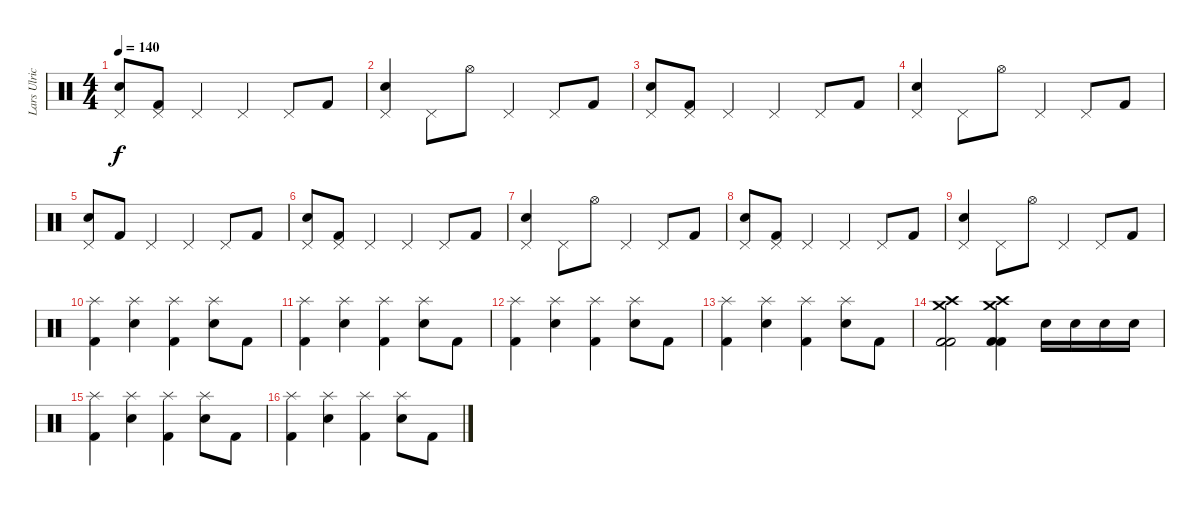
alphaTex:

\track ("Lars Ulrich" "Lars Ulric") {instrument percussion}
\staff {score}
\articulation defaults
\ts (4 4)
\tempo 140
\clef neutral
\ks c
("Pedal Hi-Hat (hit)" "Electric Snare (hit)").8{dy f} ("Pedal Hi-Hat (hit)" "Kick (hit) 2").8 "Pedal Hi-Hat (hit)".4 "Pedal Hi-Hat (hit)".4 "Pedal Hi-Hat (hit)".8 "Kick (hit) 2".8 |
("Pedal Hi-Hat (hit)" "Electric Snare (hit)").4 "Pedal Hi-Hat (hit)".8 "Hi-Hat (open)".8 "Pedal Hi-Hat (hit)".4 "Pedal Hi-Hat (hit)".8 "Kick (hit) 2".8 |
("Pedal Hi-Hat (hit)" "Electric Snare (hit)").8 ("Pedal Hi-Hat (hit)" "Kick (hit) 2").8 "Pedal Hi-Hat (hit)".4 "Pedal Hi-Hat (hit)".4 "Pedal Hi-Hat (hit)".8 "Kick (hit) 2".8 |
("Pedal Hi-Hat (hit)" "Electric Snare (hit)").4 "Pedal Hi-Hat (hit)".8 "Hi-Hat (open)".8 "Pedal Hi-Hat (hit)".4 "Pedal Hi-Hat (hit)".8 "Kick (hit) 2".8 |
("Pedal Hi-Hat (hit)" "Electric Snare (hit)").8 "Kick (hit) 2".8 "Pedal Hi-Hat (hit)".4 "Pedal Hi-Hat (hit)".4 "Pedal Hi-Hat (hit)".8 "Kick (hit) 2".8 |
("Pedal Hi-Hat (hit)" "Electric Snare (hit)").8 ("Pedal Hi-Hat (hit)" "Kick (hit) 2").8 "Pedal Hi-Hat (hit)".4 "Pedal Hi-Hat (hit)".4 "Pedal Hi-Hat (hit)".8 "Kick (hit) 2".8 |
("Pedal Hi-Hat (hit)" "Electric Snare (hit)").4 "Pedal Hi-Hat (hit)".8 "Hi-Hat (open)".8 "Pedal Hi-Hat (hit)".4 "Pedal Hi-Hat (hit)".8 "Kick (hit) 2".8 |
("Pedal Hi-Hat (hit)" "Electric Snare (hit)").8 ("Pedal Hi-Hat (hit)" "Kick (hit) 2").8 "Pedal Hi-Hat (hit)".4 "Pedal Hi-Hat (hit)".4 "Pedal Hi-Hat (hit)".8 "Kick (hit) 2".8 |
("Pedal Hi-Hat (hit)" "Electric Snare (hit)").4 "Pedal Hi-Hat (hit)".8 "Hi-Hat (open)".8 "Pedal Hi-Hat (hit)".4 "Pedal Hi-Hat (hit)".8 "Kick (hit) 2".8 |
("Splash (hit)" "Kick (hit) 2").4 ("Splash (hit)" "Electric Snare (hit)").4 ("Splash (hit)" "Kick (hit) 2").4 ("Splash (hit)" "Electric Snare (hit)").8 "Kick (hit) 2".8 |
("Splash (hit)" "Kick (hit) 2").4 ("Splash (hit)" "Electric Snare (hit)").4 ("Splash (hit)" "Kick (hit) 2").4 ("Splash (hit)" "Electric Snare (hit)").8 "Kick (hit) 2".8 |
("Splash (hit)" "Kick (hit) 2").4 ("Splash (hit)" "Electric Snare (hit)").4 ("Splash (hit)" "Kick (hit) 2").4 ("Splash (hit)" "Electric Snare (hit)").8 "Kick (hit) 2".8 |
("Splash (hit)" "Kick (hit) 2").4 ("Splash (hit)" "Electric Snare (hit)").4 ("Splash (hit)" "Kick (hit) 2").4 ("Splash (hit)" "Electric Snare (hit)").8 "Kick (hit) 2".8 |
("Crash medium (hit)" "Crash high (hit)" "Kick (hit) 2" "Kick (hit) 2").2 ("Crash medium (hit)" "Crash high (hit)" "Kick (hit) 2" "Kick (hit) 2").4 "Electric Snare (hit)".16 "Electric Snare (hit)".16 "Electric Snare (hit)".16 "Electric Snare (hit)".16 |
("Splash (hit)" "Kick (hit) 2").4 ("Splash (hit)" "Electric Snare (hit)").4 ("Splash (hit)" "Kick (hit) 2").4 ("Splash (hit)" "Electric Snare (hit)").8 "Kick (hit) 2".8 |
("Splash (hit)" "Kick (hit) 2").4 ("Splash (hit)" "Electric Snare (hit)").4 ("Splash (hit)" "Kick (hit) 2").4 ("Splash (hit)" "Electric Snare (hit)").8 "Kick (hit) 2".8
